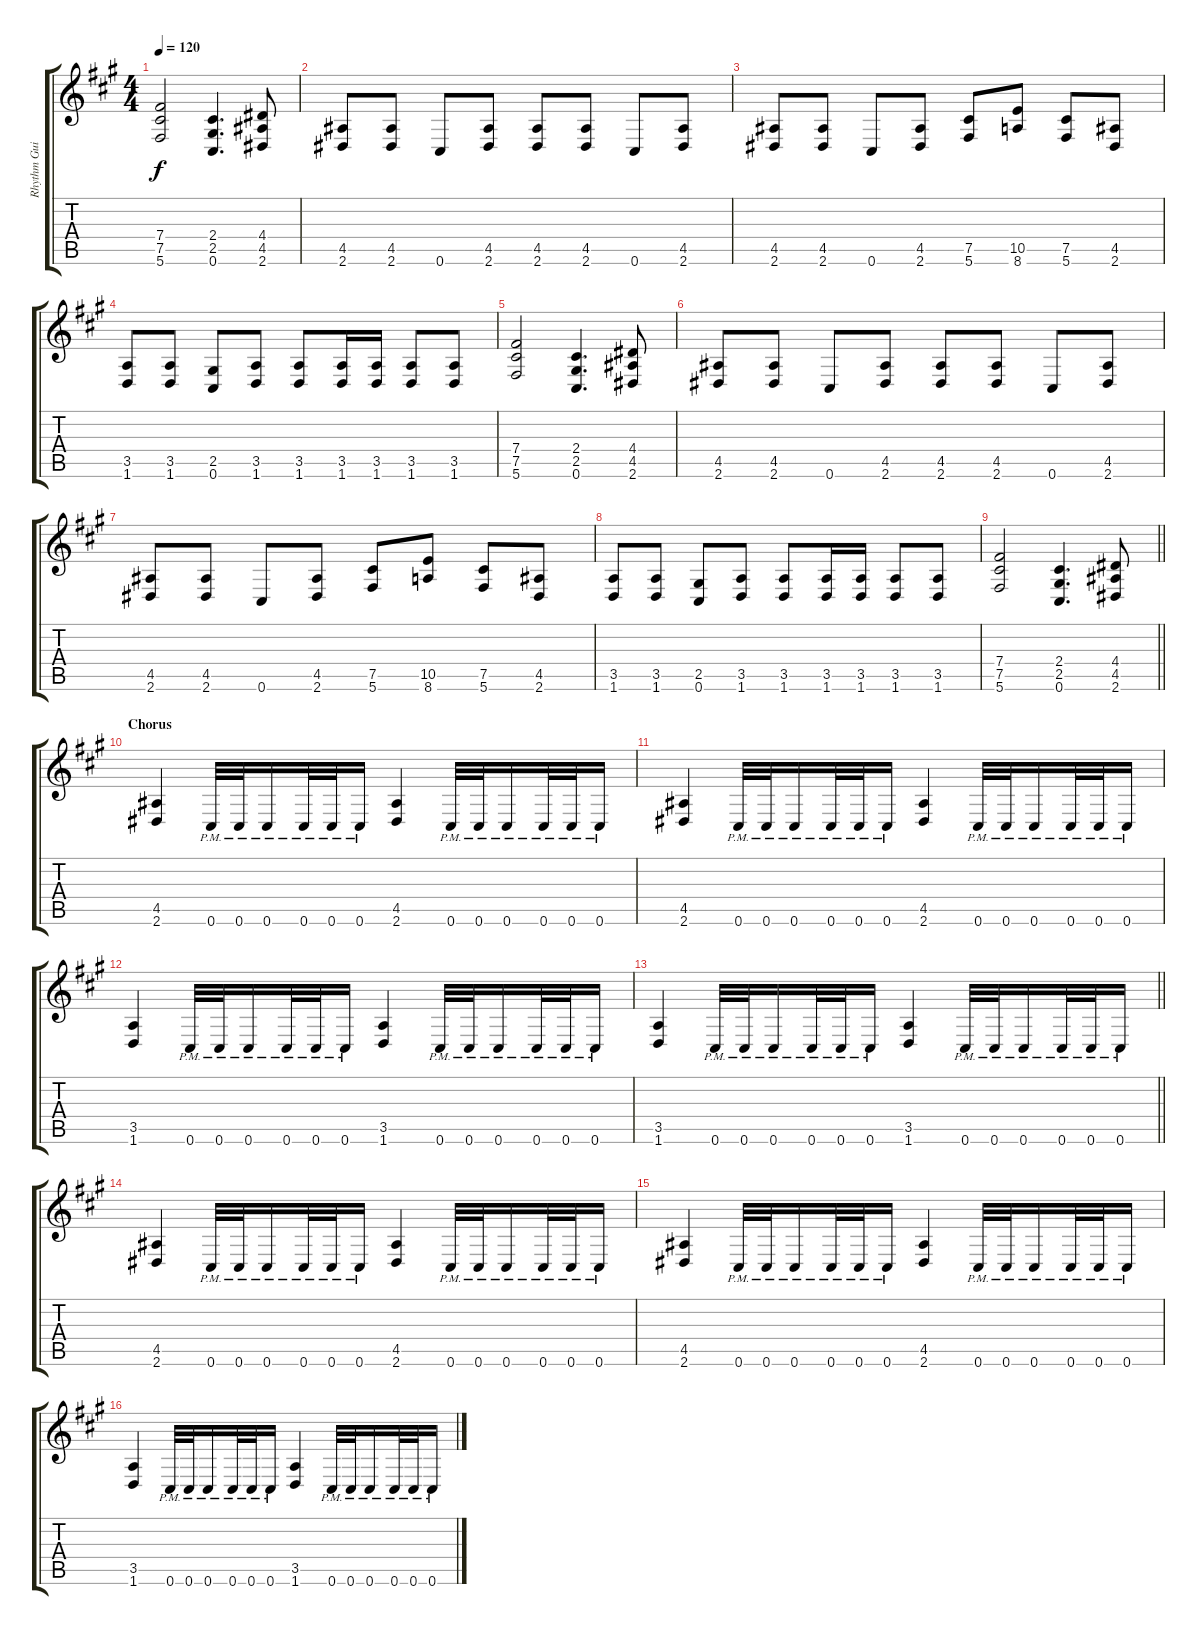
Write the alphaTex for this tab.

\track ("Rhythm Guitar" "Rhythm Gui") {instrument overdrivenguitar}
\staff {score tabs}
\tuning (Db4 Ab3 E3 B2 Gb2 Db2) {hide}
\ts (4 4)
\tempo 120
\clef g2
\ks a
(7.4 7.5 5.6).2{dy f} (2.4 2.5 0.6).4{d} (4.4 4.5 2.6).8 |
(4.5 2.6).8 (4.5 2.6).8 0.6.8 (4.5 2.6).8 (4.5 2.6).8 (4.5 2.6).8 0.6.8 (4.5 2.6).8 |
(4.5 2.6).8 (4.5 2.6).8 0.6.8 (4.5 2.6).8 (7.5 5.6).8 (10.5 8.6).8 (7.5 5.6).8 (4.5 2.6).8 |
(3.5 1.6).8 (3.5 1.6).8 (2.5 0.6).8 (3.5 1.6).8 (3.5 1.6).8 (3.5 1.6).16 (3.5 1.6).16 (3.5 1.6).8 (3.5 1.6).8 |
(7.4 7.5 5.6).2 (2.4 2.5 0.6).4{d} (4.4 4.5 2.6).8 |
(4.5 2.6).8 (4.5 2.6).8 0.6.8 (4.5 2.6).8 (4.5 2.6).8 (4.5 2.6).8 0.6.8 (4.5 2.6).8 |
(4.5 2.6).8 (4.5 2.6).8 0.6.8 (4.5 2.6).8 (7.5 5.6).8 (10.5 8.6).8 (7.5 5.6).8 (4.5 2.6).8 |
(3.5 1.6).8 (3.5 1.6).8 (2.5 0.6).8 (3.5 1.6).8 (3.5 1.6).8 (3.5 1.6).16 (3.5 1.6).16 (3.5 1.6).8 (3.5 1.6).8 |
\barLineRight lightlight
(7.4 7.5 5.6).2 (2.4 2.5 0.6).4{d} (4.4 4.5 2.6).8 |
\section ("" "Chorus")
(4.5 2.6).4 0.6{pm}.32 0.6{pm}.32 0.6{pm}.16 0.6{pm}.32 0.6{pm}.32 0.6{pm}.16 (4.5 2.6).4 0.6{pm}.32 0.6{pm}.32 0.6{pm}.16 0.6{pm}.32 0.6{pm}.32 0.6{pm}.16 |
(4.5 2.6).4 0.6{pm}.32 0.6{pm}.32 0.6{pm}.16 0.6{pm}.32 0.6{pm}.32 0.6{pm}.16 (4.5 2.6).4 0.6{pm}.32 0.6{pm}.32 0.6{pm}.16 0.6{pm}.32 0.6{pm}.32 0.6{pm}.16 |
(3.5 1.6).4 0.6{pm}.32 0.6{pm}.32 0.6{pm}.16 0.6{pm}.32 0.6{pm}.32 0.6{pm}.16 (3.5 1.6).4 0.6{pm}.32 0.6{pm}.32 0.6{pm}.16 0.6{pm}.32 0.6{pm}.32 0.6{pm}.16 |
\barLineRight lightlight
(3.5 1.6).4 0.6{pm}.32 0.6{pm}.32 0.6{pm}.16 0.6{pm}.32 0.6{pm}.32 0.6{pm}.16 (3.5 1.6).4 0.6{pm}.32 0.6{pm}.32 0.6{pm}.16 0.6{pm}.32 0.6{pm}.32 0.6{pm}.16 |
(4.5 2.6).4 0.6{pm}.32 0.6{pm}.32 0.6{pm}.16 0.6{pm}.32 0.6{pm}.32 0.6{pm}.16 (4.5 2.6).4 0.6{pm}.32 0.6{pm}.32 0.6{pm}.16 0.6{pm}.32 0.6{pm}.32 0.6{pm}.16 |
(4.5 2.6).4 0.6{pm}.32 0.6{pm}.32 0.6{pm}.16 0.6{pm}.32 0.6{pm}.32 0.6{pm}.16 (4.5 2.6).4 0.6{pm}.32 0.6{pm}.32 0.6{pm}.16 0.6{pm}.32 0.6{pm}.32 0.6{pm}.16 |
(3.5 1.6).4 0.6{pm}.32 0.6{pm}.32 0.6{pm}.16 0.6{pm}.32 0.6{pm}.32 0.6{pm}.16 (3.5 1.6).4 0.6{pm}.32 0.6{pm}.32 0.6{pm}.16 0.6{pm}.32 0.6{pm}.32 0.6{pm}.16
